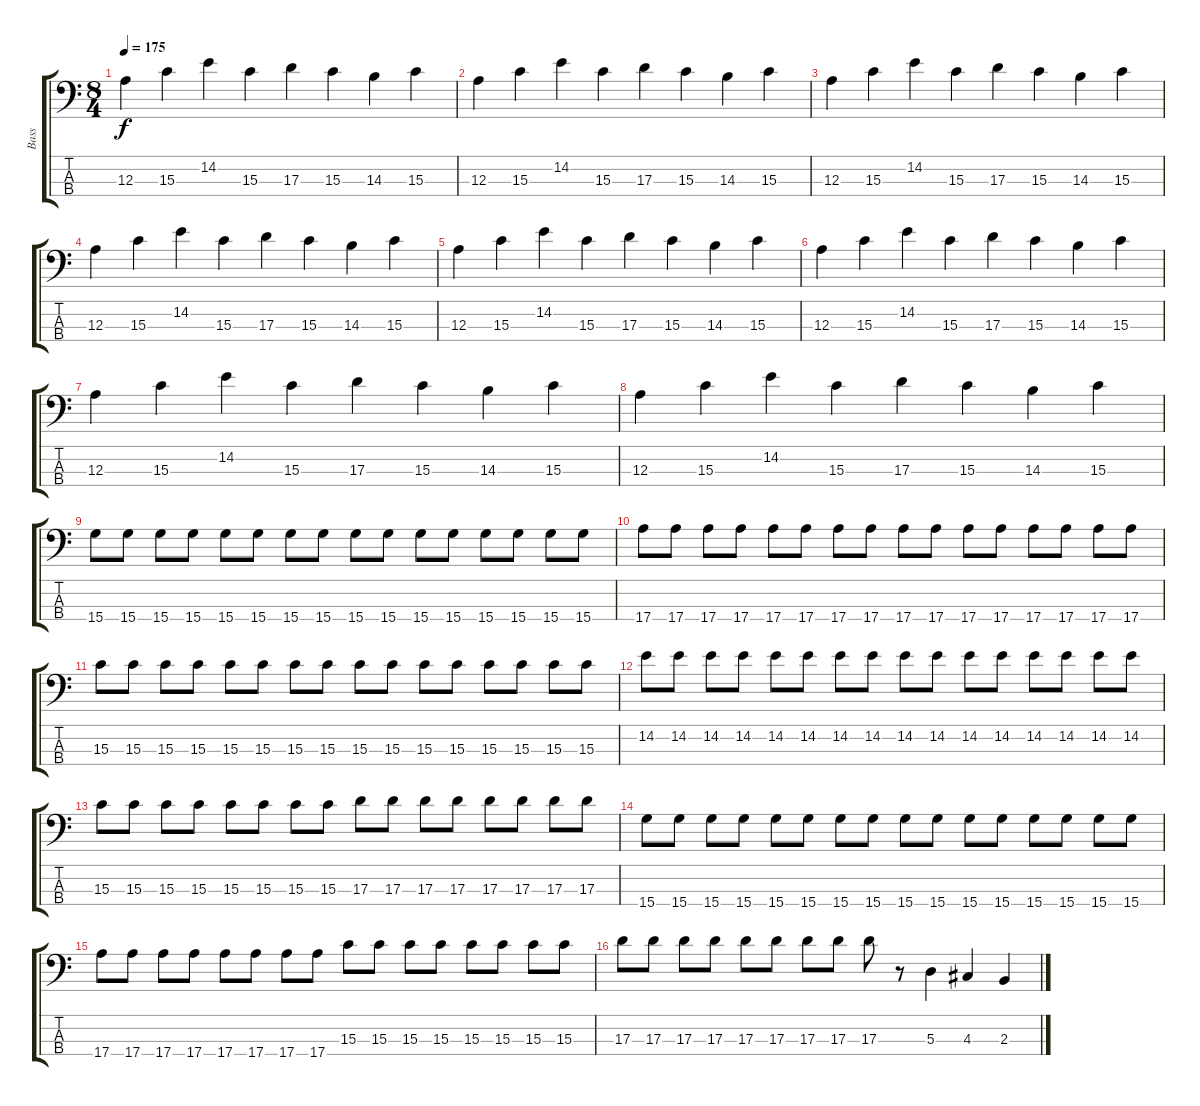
\track ("Bass" "Bass") {instrument electricbasspick}
\staff {score tabs}
\tuning (G2 D2 A1 E1) {hide}
\ts (8 4)
\tempo 175
\clef f4
\ks c
12.3.4{dy f} 15.3.4 14.2.4 15.3.4 17.3.4 15.3.4 14.3.4 15.3.4 |
12.3.4 15.3.4 14.2.4 15.3.4 17.3.4 15.3.4 14.3.4 15.3.4 |
12.3.4 15.3.4 14.2.4 15.3.4 17.3.4 15.3.4 14.3.4 15.3.4 |
12.3.4 15.3.4 14.2.4 15.3.4 17.3.4 15.3.4 14.3.4 15.3.4 |
12.3.4 15.3.4 14.2.4 15.3.4 17.3.4 15.3.4 14.3.4 15.3.4 |
12.3.4 15.3.4 14.2.4 15.3.4 17.3.4 15.3.4 14.3.4 15.3.4 |
12.3.4 15.3.4 14.2.4 15.3.4 17.3.4 15.3.4 14.3.4 15.3.4 |
12.3.4 15.3.4 14.2.4 15.3.4 17.3.4 15.3.4 14.3.4 15.3.4 |
15.4.8 15.4.8 15.4.8 15.4.8 15.4.8 15.4.8 15.4.8 15.4.8 15.4.8 15.4.8 15.4.8 15.4.8 15.4.8 15.4.8 15.4.8 15.4.8 |
17.4.8 17.4.8 17.4.8 17.4.8 17.4.8 17.4.8 17.4.8 17.4.8 17.4.8 17.4.8 17.4.8 17.4.8 17.4.8 17.4.8 17.4.8 17.4.8 |
15.3.8 15.3.8 15.3.8 15.3.8 15.3.8 15.3.8 15.3.8 15.3.8 15.3.8 15.3.8 15.3.8 15.3.8 15.3.8 15.3.8 15.3.8 15.3.8 |
14.2.8 14.2.8 14.2.8 14.2.8 14.2.8 14.2.8 14.2.8 14.2.8 14.2.8 14.2.8 14.2.8 14.2.8 14.2.8 14.2.8 14.2.8 14.2.8 |
15.3.8 15.3.8 15.3.8 15.3.8 15.3.8 15.3.8 15.3.8 15.3.8 17.3.8 17.3.8 17.3.8 17.3.8 17.3.8 17.3.8 17.3.8 17.3.8 |
15.4.8 15.4.8 15.4.8 15.4.8 15.4.8 15.4.8 15.4.8 15.4.8 15.4.8 15.4.8 15.4.8 15.4.8 15.4.8 15.4.8 15.4.8 15.4.8 |
17.4.8 17.4.8 17.4.8 17.4.8 17.4.8 17.4.8 17.4.8 17.4.8 15.3.8 15.3.8 15.3.8 15.3.8 15.3.8 15.3.8 15.3.8 15.3.8 |
17.3.8 17.3.8 17.3.8 17.3.8 17.3.8 17.3.8 17.3.8 17.3.8 17.3.8 r.8 5.3.4 4.3.4 2.3.4
